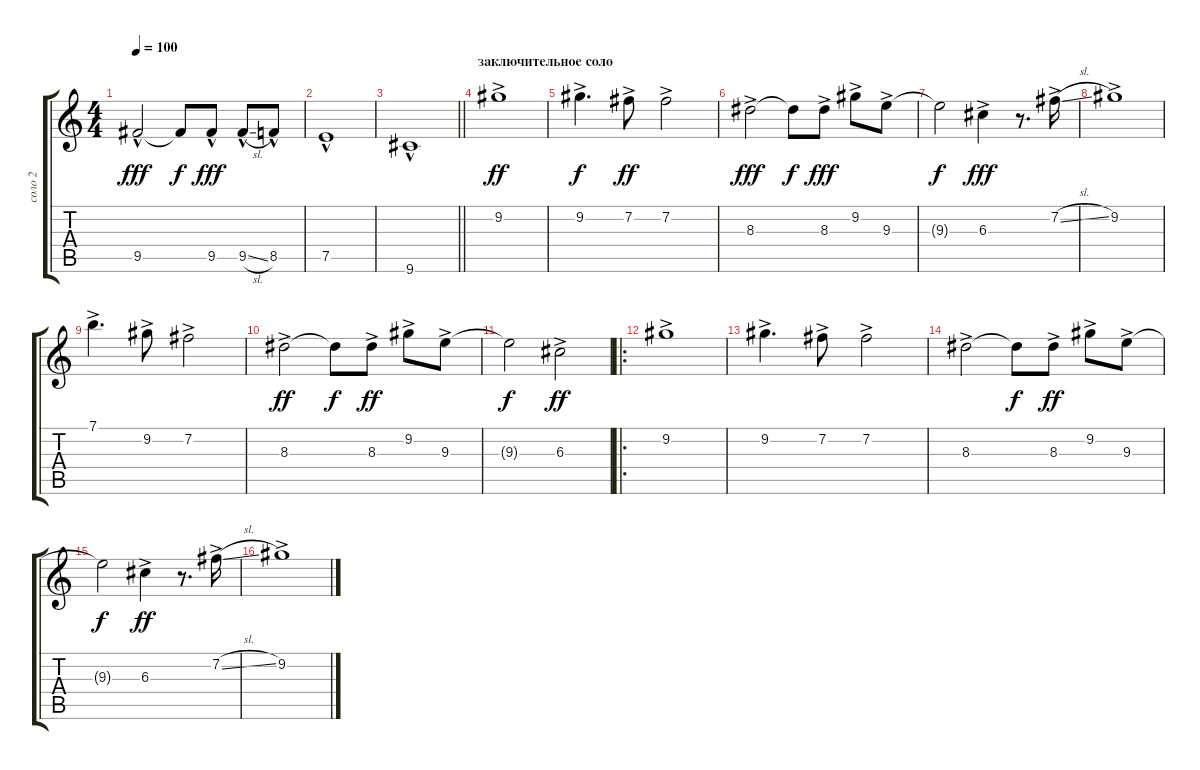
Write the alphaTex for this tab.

\track ("соло 2" "соло 2") {instrument electricguitarjazz}
\staff {score tabs}
\tuning (E4 B3 G3 D3 A2 E2) {hide}
\ts (4 4)
\tempo 100
\clef g2
\ks c
9.5{hac}.2{dy fff} 9.5{t}.8{dy f} 9.5{hac}.8{dy fff} 9.5{sl hac}.8 8.5{hac}.8 |
7.5{hac}.1 |
\barLineRight lightlight
9.6{hac}.1 |
\section ("" "заключительное соло")
9.2{ac}.1{dy ff instrument distortionguitar} |
9.2{ac}.4{d dy f} 7.2{ac}.8{dy ff} 7.2{ac}.2 |
8.3{ac}.2{dy fff} 8.3{t}.8{dy f} 8.3{ac}.8{dy fff} 9.2{ac}.8 9.3{ac}.8 |
9.3{t}.2{dy f} 6.3{ac}.4{dy fff} r.8{d} 7.2{sl ac}.16 |
9.2{ac}.1 |
7.1{ac}.4{d} 9.2{ac}.8 7.2{ac}.2 |
8.3{ac}.2{dy ff} 8.3{t}.8{dy f} 8.3{ac}.8{dy ff} 9.2{ac}.8 9.3{ac}.8 |
9.3{t}.2{dy f} 6.3{ac}.2{dy ff} |
\ro
9.2{ac}.1 |
9.2{ac}.4{d} 7.2{ac}.8 7.2{ac}.2 |
8.3{ac}.2 8.3{t}.8{dy f} 8.3{ac}.8{dy ff} 9.2{ac}.8 9.3{ac}.8 |
9.3{t}.2{dy f} 6.3{ac}.4{dy ff} r.8{d} 7.2{sl ac}.16 |
9.2{ac}.1
